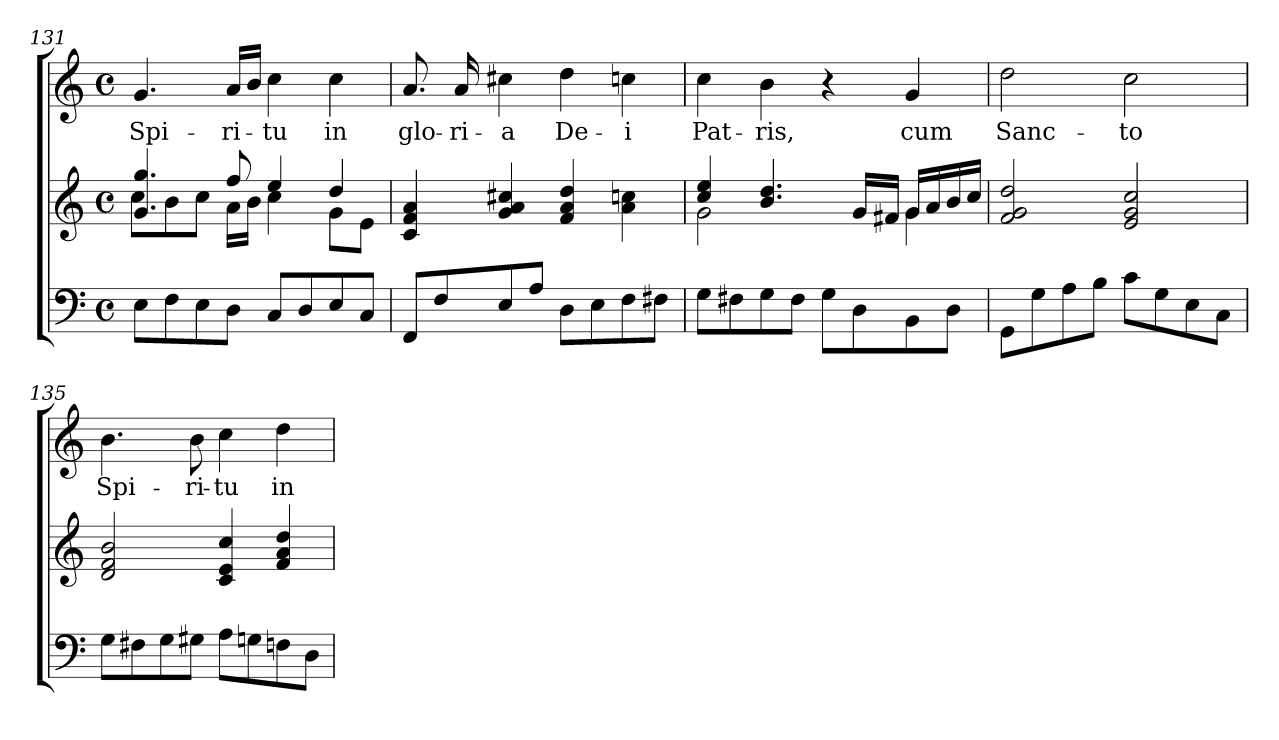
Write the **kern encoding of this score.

**kern	**kern	**kern	**text
*part2	*part2	*part1	*part1
*staff3	*staff2	*staff1	*staff1
*clefF4	*clefG2	*clefG2	*
*	*	*ITrd7c12	*
*k[]	*k[]	*k[]	*
*C:	*C:	*C:	*
*M4/4	*M4/4	*M4/4	*
*met(c)	*met(c)	*met(c)	*
=131	=131	=131	=131
*	*^	*	*
!	!	!	!	!LO:LY:b
8E\L	4.g/ 4.gg/	8cc\L	4.G/	Spi-
8F\	.	8b\	.	.
8E\	.	8cc\J	.	.
!	!	!	!	!LO:LY:b
8D\J	8ff/	16a\LL	16A/LL	-ri-
.	.	16b\JJ	16B/JJ	.
!	!	!	!	!LO:LY:b
8C/L	4ee/	4cc\	4c\	-tu
8D/	.	.	.	.
!	!	!	!	!LO:LY:b
8E/	4dd/	8g\L	4c\	in
8C/J	.	8e\J	.	.
=132	=132	=132	=132	=132
!	!	!	!	!LO:LY:b
*	*v	*v	*	*
8FF/L	4c/ 4f/ 4a/	8.A/	glo-
8F/	.	.	.
!	!	!	!LO:LY:b
.	.	16A/	-ri-
!	!	!	!LO:LY:b
8E/	4g/ 4a/ 4cc#X/	4c#X\	-a
8A/J	.	.	.
!	!	!	!LO:LY:b
8D\L	4f/ 4a/ 4dd/	4d\	De-
8E\	.	.	.
!	!	!	!LO:LY:b
8F\	4a\ 4ccn\	4cn\	-i
8F#X\J	.	.	.
=133	=133	=133	=133
*	*^	*	*
!	!	!	!	!LO:LY:b
8G\L	4cc/ 4ee/	2g\	4c\	Pat-
8F#X\	.	.	.	.
!	!	!	!	!LO:LY:b
8G\	4.b/ 4.dd/	.	4B\	-ris,
8F#\J	.	.	.	.
8G\L	.	4ryy	4r	.
8D\	16g/LL	.	.	.
.	16f#X/JJ	.	.	.
!	!	!	!	!LO:LY:b
8BB\	16g/LL	4g\	4G/	cum
.	16a/	.	.	.
8D\J	16b/	.	.	.
.	16cc/JJ	.	.	.
*	*v	*v	*	*
!!LO:PB:g=z
=134	=134	=134	=134
!	!	!	!LO:LY:b
8GG\L	2f/ 2g/ 2dd/	2d\	Sanc-
8G\	.	.	.
8A\	.	.	.
8B\J	.	.	.
!	!	!	!LO:LY:b
8c\L	2e/ 2g/ 2cc/	2c\	-to
8G\	.	.	.
8E\	.	.	.
8C\J	.	.	.
=135	=135	=135	=135
!	!	!	!LO:LY:b
8G\L	2d/ 2f/ 2b/	4.B\	Spi-
8F#X\	.	.	.
8G\	.	.	.
!	!	!	!LO:LY:b
8G#X\J	.	8B\	-ri-
!	!	!	!LO:LY:b
8A\L	4c/ 4e/ 4cc/	4c\	-tu
8Gn\	.	.	.
!	!	!	!LO:LY:b
8Fn\	4f/ 4a/ 4dd/	4d\	in
8D\J	.	.	.
=	=	=	=
*-	*-	*-	*-
